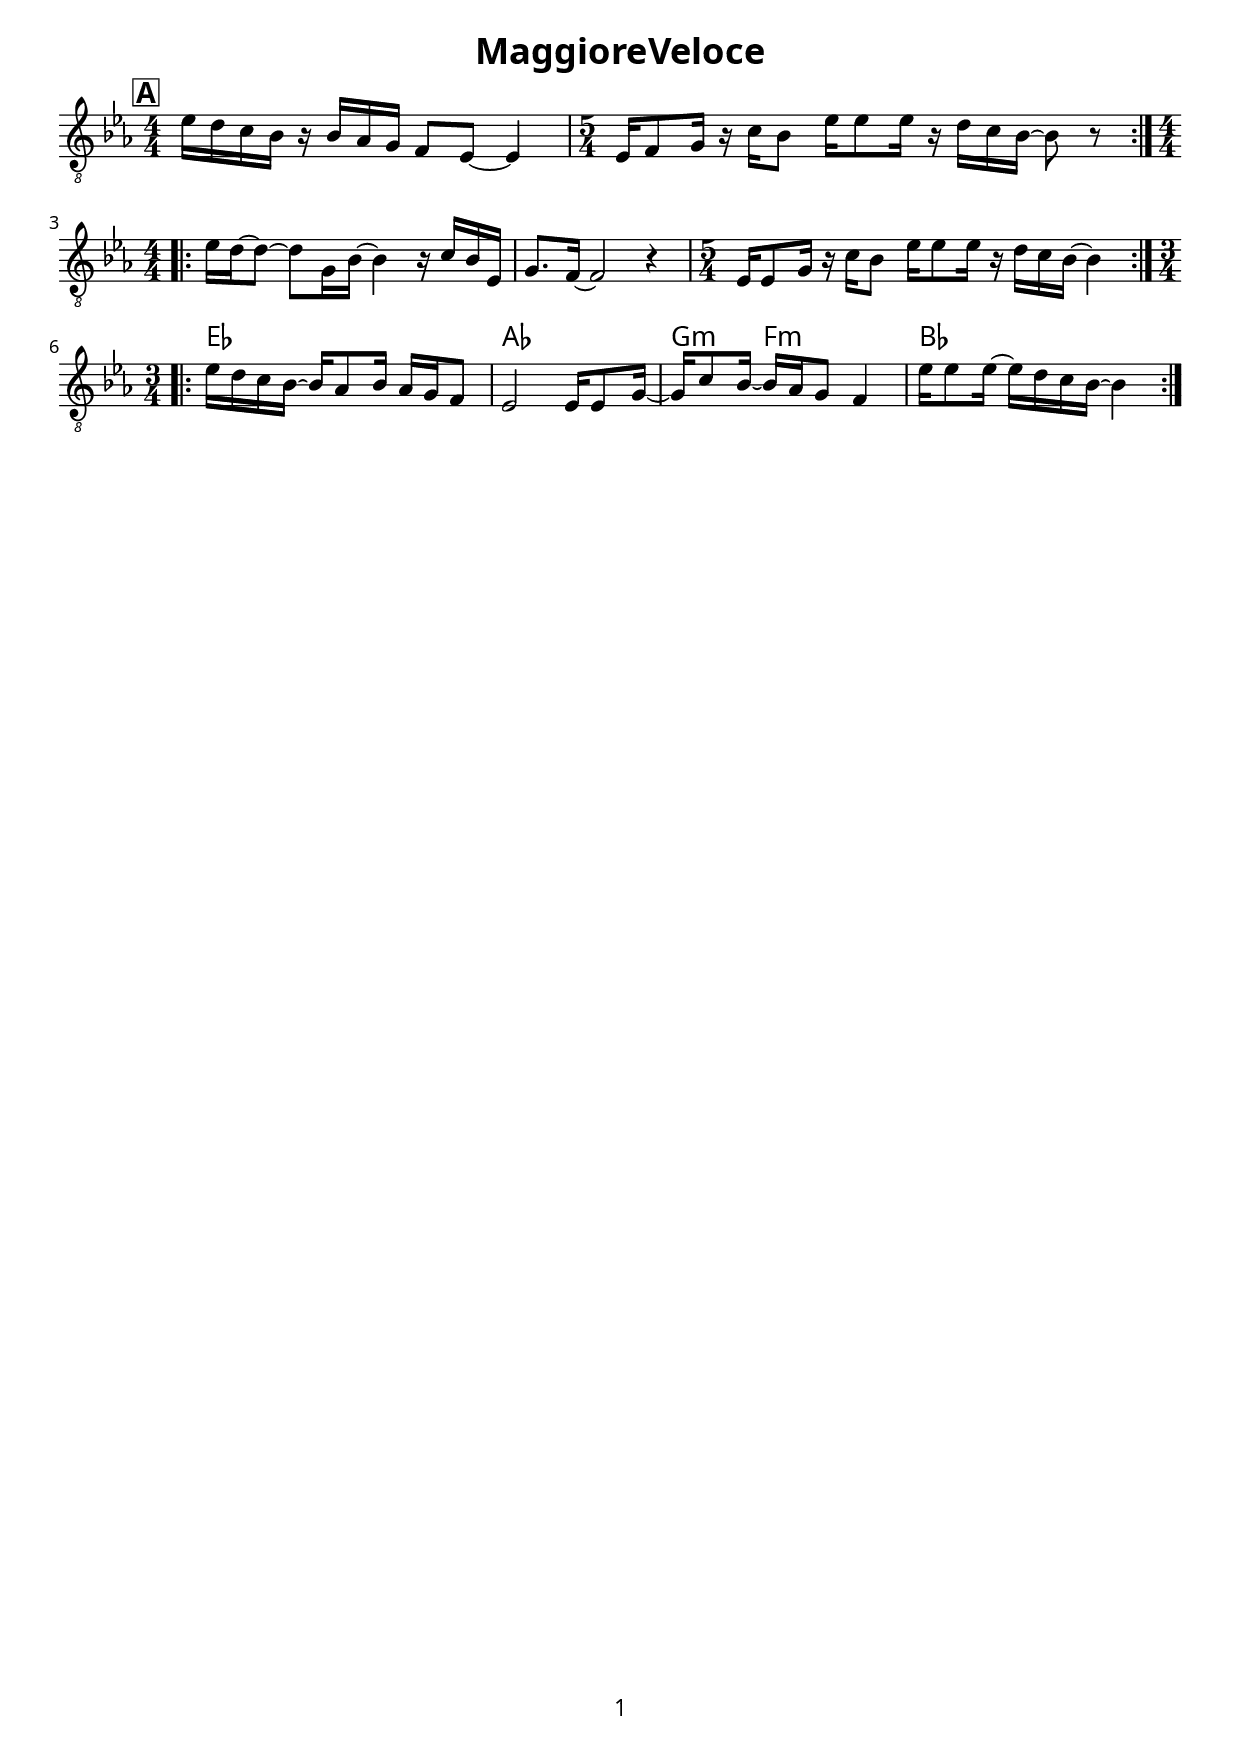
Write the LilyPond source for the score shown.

% {{{ PARAMETRI
  myTitle = "MaggioreVeloce"
  myKey = \key ees \major
  myTime = \time 4/4 
  myTempo =  #(ly:make-moment 60 4)
% }}}

% INTESTAZIONE {{{
\version "2.18.2"

\header {
  title = \myTitle
}

\paper{
  print-first-page-number = ##t
  oddHeaderMarkup = \markup \null
  evenHeaderMarkup = \markup \null
  oddFooterMarkup = \markup {
    \fill-line {
      \on-the-fly \print-page-number-check-first
      \fromproperty #'page:page-number-string
    }
  }
  evenFooterMarkup = \oddFooterMarkup
  #(set-global-staff-size 10)
  myStaffSize = #20
  fonts = #(make-pango-font-tree
  "FontAwesome"
  "FontAwesome"
  "FontAwesome"
  (/ myStaffSize 20))
}

global = {
  \myKey
  \numericTimeSignature
  \myTime
  \set Score.markFormatter = #format-mark-box-alphabet
}
\layout { indent = #0 }
%}}}

% {{{ PARTE A
  temaA = {
    \repeat volta 2{
      \time 4/4
      ees16 d c bes r bes aes g f8 ees~ ees4 |
      \time 5/4
      ees16 f8 g16 r c16 bes8 ees16 ees8 ees16 r d c bes~ bes8 r8 | \break
    }

    \repeat volta 2{
      \time 4/4
      ees16 d~ d8~ d8 g,16 bes~ bes4 r16 c bes ees, |
      g8. f16~ f2 r4 |
      \time 5/4
      ees16 ees8 g16 r c bes8 ees16 ees8 ees16 r d c bes~ bes4 | \break
    }

    \repeat volta 2{
      \time 3/4
      ees16 d c bes~ bes aes8 bes16 aes g f8 | 
      ees2 ees16 ees8 g16~ |
      g16 c8 bes16~ bes aes g8 f4 |
      ees'16 ees8 ees16~ ees d c bes~ bes4 |
    }
  }

  accordiA = \chordmode{
    \repeat volta 2{
      s1 |
      s4 s1 |
    }

    \repeat volta 2{
      s1 | s1 |
      s1 s4 |
    }

    \repeat volta 2{
      \time 3/4
      ees2. | aes2. | g4:m f2:m | bes2. |
    }
  }
% }}}

% SCORE {{{
tema = \relative c' {
  \mark \default
  \temaA \break
}

chordsPart ={
  \new ChordNames {
    \set chordChanges = ##t
    \accordiA
  }
}

temaPart = \new Staff \with {
  instrumentName = ""
  midiInstrument = "piano"
} { \clef "treble_8" \global \tema }

scoreContent = << 
  \chordsPart
  \temaPart
>>
%}}}

% {{{ BOOKS
  \book{
    \bookOutputSuffix "C"
    \score {
      \scoreContent
      \layout {}
      \midi { \context { \Score tempoWholesPerMinute = #(ly:make-moment 90 4) } }
    }
  }
% }}}
